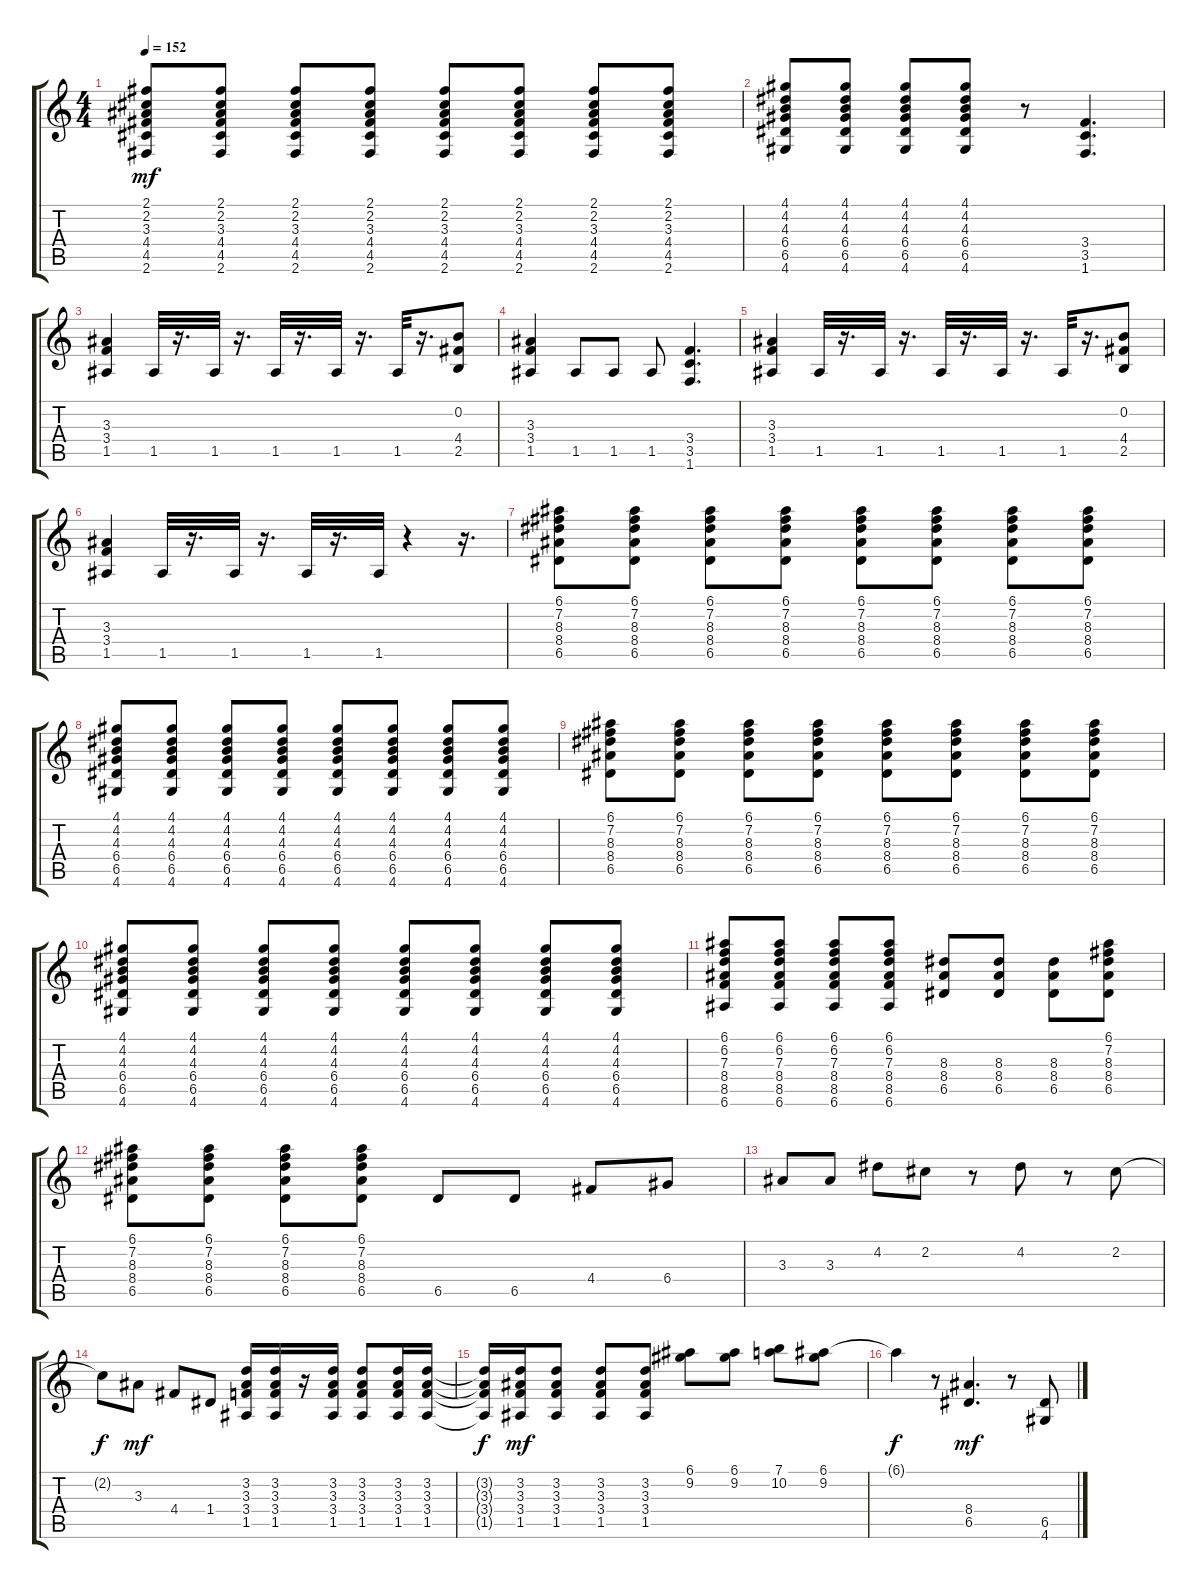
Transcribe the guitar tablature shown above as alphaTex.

\track "" {instrument acousticguitarnylon}
\staff {score tabs}
\tuning (E4 B3 G3 D3 A2 E2) {hide}
\ts (4 4)
\tempo 152
\clef g2
\ks c
(2.1 2.2 3.3 4.4 4.5 2.6).8{dy mf} (2.1 2.2 3.3 4.4 4.5 2.6).8 (2.1 2.2 3.3 4.4 4.5 2.6).8 (2.1 2.2 3.3 4.4 4.5 2.6).8 (2.1 2.2 3.3 4.4 4.5 2.6).8 (2.1 2.2 3.3 4.4 4.5 2.6).8 (2.1 2.2 3.3 4.4 4.5 2.6).8 (2.1 2.2 3.3 4.4 4.5 2.6).8 |
(4.1 4.2 4.3 6.4 6.5 4.6).8 (4.1 4.2 4.3 6.4 6.5 4.6).8 (4.1 4.2 4.3 6.4 6.5 4.6).8 (4.1 4.2 4.3 6.4 6.5 4.6).8 r.8 (3.4 3.5 1.6).4{d} |
(3.3 3.4 1.5).4 1.5.32 r.16{d} 1.5.32 r.16{d} 1.5.32 r.16{d} 1.5.32 r.16{d} 1.5.32 r.16{d} (0.2 4.4 2.5).8 |
(3.3 3.4 1.5).4 1.5.8 1.5.8 1.5.8 (3.4 3.5 1.6).4{d} |
(3.3 3.4 1.5).4 1.5.32 r.16{d} 1.5.32 r.16{d} 1.5.32 r.16{d} 1.5.32 r.16{d} 1.5.32 r.16{d} (0.2 4.4 2.5).8 |
(3.3 3.4 1.5).4 1.5.32 r.16{d} 1.5.32 r.16{d} 1.5.32 r.16{d} 1.5.32 r.4 r.16{d} |
(6.1 7.2 8.3 8.4 6.5).8 (6.1 7.2 8.3 8.4 6.5).8 (6.1 7.2 8.3 8.4 6.5).8 (6.1 7.2 8.3 8.4 6.5).8 (6.1 7.2 8.3 8.4 6.5).8 (6.1 7.2 8.3 8.4 6.5).8 (6.1 7.2 8.3 8.4 6.5).8 (6.1 7.2 8.3 8.4 6.5).8 |
(4.1 4.2 4.3 6.4 6.5 4.6).8 (4.1 4.2 4.3 6.4 6.5 4.6).8 (4.1 4.2 4.3 6.4 6.5 4.6).8 (4.1 4.2 4.3 6.4 6.5 4.6).8 (4.1 4.2 4.3 6.4 6.5 4.6).8 (4.1 4.2 4.3 6.4 6.5 4.6).8 (4.1 4.2 4.3 6.4 6.5 4.6).8 (4.1 4.2 4.3 6.4 6.5 4.6).8 |
(6.1 7.2 8.3 8.4 6.5).8 (6.1 7.2 8.3 8.4 6.5).8 (6.1 7.2 8.3 8.4 6.5).8 (6.1 7.2 8.3 8.4 6.5).8 (6.1 7.2 8.3 8.4 6.5).8 (6.1 7.2 8.3 8.4 6.5).8 (6.1 7.2 8.3 8.4 6.5).8 (6.1 7.2 8.3 8.4 6.5).8 |
(4.1 4.2 4.3 6.4 6.5 4.6).8 (4.1 4.2 4.3 6.4 6.5 4.6).8 (4.1 4.2 4.3 6.4 6.5 4.6).8 (4.1 4.2 4.3 6.4 6.5 4.6).8 (4.1 4.2 4.3 6.4 6.5 4.6).8 (4.1 4.2 4.3 6.4 6.5 4.6).8 (4.1 4.2 4.3 6.4 6.5 4.6).8 (4.1 4.2 4.3 6.4 6.5 4.6).8 |
(6.1 6.2 7.3 8.4 8.5 6.6).8 (6.1 6.2 7.3 8.4 8.5 6.6).8 (6.1 6.2 7.3 8.4 8.5 6.6).8 (6.1 6.2 7.3 8.4 8.5 6.6).8 (8.3 8.4 6.5).8 (8.3 8.4 6.5).8 (8.3 8.4 6.5).8 (6.1 7.2 8.3 8.4 6.5).8 |
(6.1 7.2 8.3 8.4 6.5).8 (6.1 7.2 8.3 8.4 6.5).8 (6.1 7.2 8.3 8.4 6.5).8 (6.1 7.2 8.3 8.4 6.5).8 6.5.8 6.5.8 4.4.8 6.4.8 |
3.3.8 3.3.8 4.2.8 2.2.8 r.8 4.2.8 r.8 2.2.8 |
2.2{t}.8{dy f} 3.3.8{dy mf} 4.4.8 1.4.8 (3.2 3.3 3.4 1.5).16 (3.2 3.3 3.4 1.5).16 r.16 (3.2 3.3 3.4 1.5).16 (3.2 3.3 3.4 1.5).8 (3.2 3.3 3.4 1.5).16 (3.2 3.3 3.4 1.5).16 |
(3.2{t} 3.3{t} 3.4{t} 1.5{t}).16{dy f} (3.2 3.3 3.4 1.5).16{dy mf} (3.2 3.3 3.4 1.5).8 (3.2 3.3 3.4 1.5).8 (3.2 3.3 3.4 1.5).8 (6.1 9.2).8 (6.1 9.2).8 (7.1 10.2).8 (6.1 9.2).8 |
6.1{t}.4{dy f} r.8 (8.4 6.5).4{d dy mf} r.8 (6.5 4.6).8
